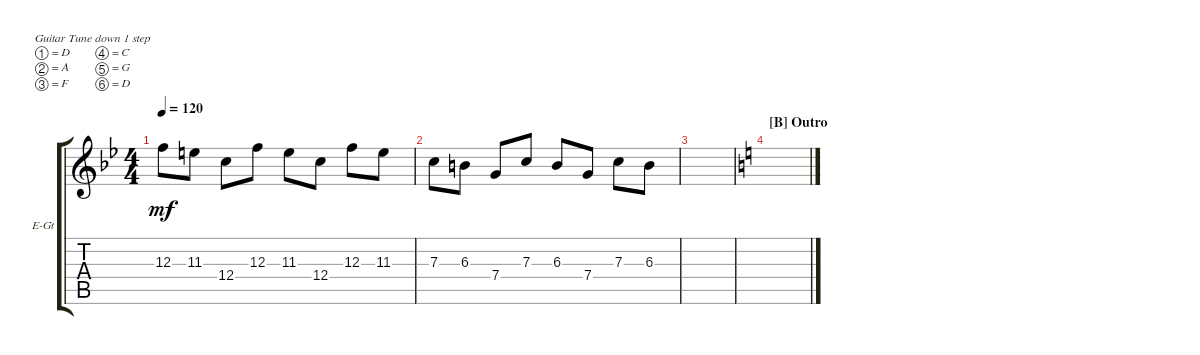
\bracketExtendMode groupsimilarinstruments
\firstSystemTrackNameOrientation horizontal
\otherSystemsTrackNameOrientation horizontal
\track ("Guitar 1 Ghoul" "E-Gt") {instrument distortionguitar}
\staff {score tabs}
\tuning (D4 A3 F3 C3 G2 D2)
\ts (4 4)
\tempo 120
\clef g2
\ks bb
12.3.8{dy mf} 11.3.8 12.4.8 12.3.8 11.3.8 12.4.8 12.3.8 11.3.8 |
7.3.8 6.3.8 7.4.8 7.3.8 6.3.8 7.4.8 7.3.8 6.3.8 |
|
\section ("B" "Outro")
\ks c
